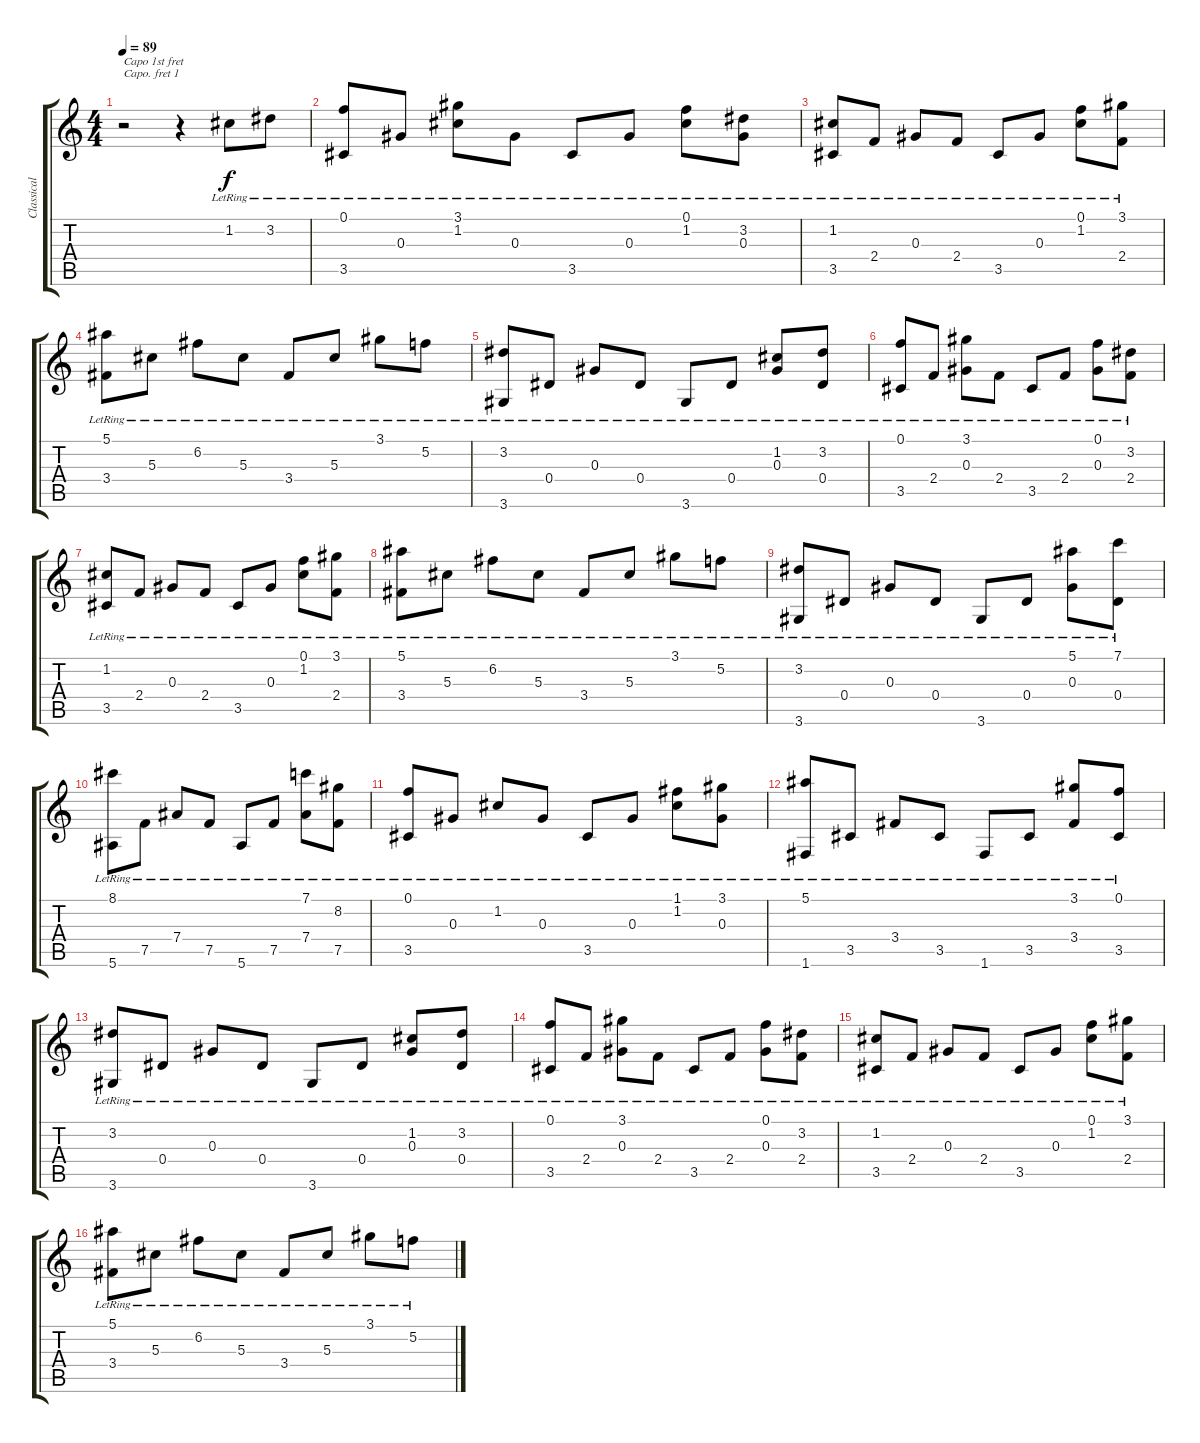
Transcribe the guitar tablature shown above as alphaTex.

\track ("Classical Guitar" "Classical ") {instrument electricguitarclean}
\staff {score tabs}
\capo 1
\tuning (E4 B3 G3 D3 A2 E2) {hide}
\ts (4 4)
\tempo 89
\clef g2
\ks c
r.2{txt "Capo 1st fret" dy f instrument electricguitarclean} r.4 1.2{lr}.8 3.2{lr}.8 |
(0.1{lr} 3.5{lr}).8 0.3{lr}.8 (3.1{lr} 1.2{lr}).8 0.3{lr}.8 3.5{lr}.8 0.3{lr}.8 (0.1{lr} 1.2{lr}).8 (3.2{lr} 0.3{lr}).8 |
(1.2{lr} 3.5{lr}).8 2.4{lr}.8 0.3{lr}.8 2.4{lr}.8 3.5{lr}.8 0.3{lr}.8 (0.1{lr} 1.2{lr}).8 (3.1{lr} 2.4{lr}).8 |
(5.1{lr} 3.4{lr}).8 5.3{lr}.8 6.2{lr}.8 5.3{lr}.8 3.4{lr}.8 5.3{lr}.8 3.1{lr}.8 5.2{lr}.8 |
(3.2{lr} 3.6{lr}).8 0.4{lr}.8 0.3{lr}.8 0.4{lr}.8 3.6{lr}.8 0.4{lr}.8 (1.2{lr} 0.3{lr}).8 (3.2{lr} 0.4{lr}).8 |
(0.1{lr} 3.5{lr}).8 2.4{lr}.8 (3.1{lr} 0.3{lr}).8 2.4{lr}.8 3.5{lr}.8 2.4{lr}.8 (0.1{lr} 0.3{lr}).8 (3.2{lr} 2.4{lr}).8 |
(1.2{lr} 3.5{lr}).8 2.4{lr}.8 0.3{lr}.8 2.4{lr}.8 3.5{lr}.8 0.3{lr}.8 (0.1{lr} 1.2{lr}).8 (3.1{lr} 2.4{lr}).8 |
(5.1{lr} 3.4{lr}).8 5.3{lr}.8 6.2{lr}.8 5.3{lr}.8 3.4{lr}.8 5.3{lr}.8 3.1{lr}.8 5.2{lr}.8 |
(3.2{lr} 3.6{lr}).8 0.4{lr}.8 0.3{lr}.8 0.4{lr}.8 3.6{lr}.8 0.4{lr}.8 (5.1{lr} 0.3{lr}).8 (7.1{lr} 0.4{lr}).8 |
(8.1{lr} 5.6{lr}).8 7.5{lr}.8 7.4{lr}.8 7.5{lr}.8 5.6{lr}.8 7.5{lr}.8 (7.1{lr} 7.4{lr}).8 (8.2{lr} 7.5{lr}).8 |
(0.1{lr} 3.5{lr}).8 0.3{lr}.8 1.2{lr}.8 0.3{lr}.8 3.5{lr}.8 0.3{lr}.8 (1.1{lr} 1.2{lr}).8 (3.1{lr} 0.3{lr}).8 |
(5.1{lr} 1.6{lr}).8 3.5{lr}.8 3.4{lr}.8 3.5{lr}.8 1.6{lr}.8 3.5{lr}.8 (3.1{lr} 3.4{lr}).8 (0.1{lr} 3.5{lr}).8 |
(3.2{lr} 3.6{lr}).8 0.4{lr}.8 0.3{lr}.8 0.4{lr}.8 3.6{lr}.8 0.4{lr}.8 (1.2{lr} 0.3{lr}).8 (3.2{lr} 0.4{lr}).8 |
(0.1{lr} 3.5{lr}).8 2.4{lr}.8 (3.1{lr} 0.3{lr}).8 2.4{lr}.8 3.5{lr}.8 2.4{lr}.8 (0.1{lr} 0.3{lr}).8 (3.2{lr} 2.4{lr}).8 |
(1.2{lr} 3.5{lr}).8 2.4{lr}.8 0.3{lr}.8 2.4{lr}.8 3.5{lr}.8 0.3{lr}.8 (0.1{lr} 1.2{lr}).8 (3.1{lr} 2.4{lr}).8 |
(5.1{lr} 3.4{lr}).8 5.3{lr}.8 6.2{lr}.8 5.3{lr}.8 3.4{lr}.8 5.3{lr}.8 3.1{lr}.8 5.2{lr}.8
